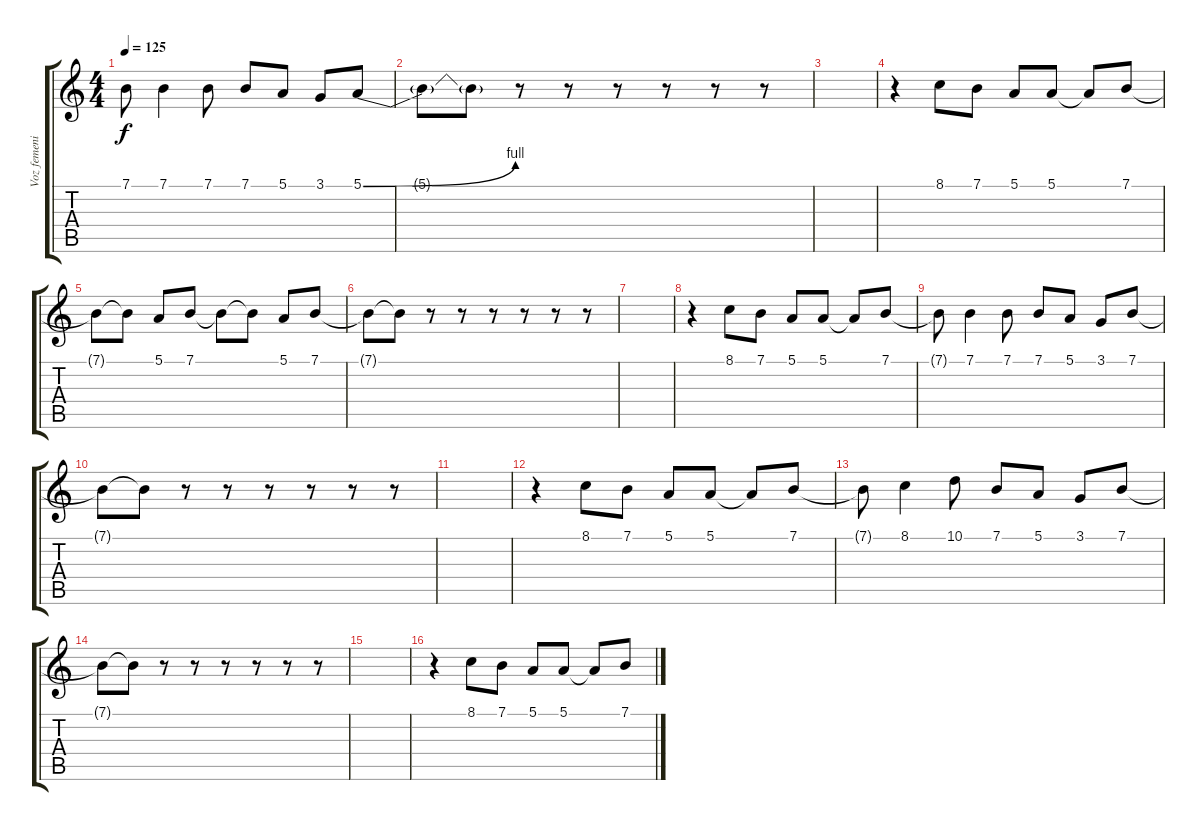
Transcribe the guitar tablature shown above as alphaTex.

\track ("Voz femenina" "Voz femeni") {instrument sopranosax}
\staff {score tabs}
\tuning (E4 B3 G3 D3 A2 E2) {hide}
\ts (4 4)
\tempo 125
\clef g2
\ks c
7.1{t}.8{dy f} 7.1.4 7.1.8 7.1.8 5.1.8 3.1.8 5.1{be (bend 0 0 60 4)}.8 |
5.1{t}.8 5.1{t}.8 r.8 r.8 r.8 r.8 r.8 r.8 |
|
r.4 8.1.8 7.1.8 5.1.8 5.1.8 5.1{t}.8 7.1.8 |
7.1{t}.8 7.1{t}.8 5.1.8 7.1.8 7.1{t}.8 7.1{t}.8 5.1.8 7.1.8 |
7.1{t}.8 7.1{t}.8 r.8 r.8 r.8 r.8 r.8 r.8 |
|
r.4 8.1.8 7.1.8 5.1.8 5.1.8 5.1{t}.8 7.1.8 |
7.1{t}.8 7.1.4 7.1.8 7.1.8 5.1.8 3.1.8 7.1.8 |
7.1{t}.8 7.1{t}.8 r.8 r.8 r.8 r.8 r.8 r.8 |
|
r.4 8.1.8 7.1.8 5.1.8 5.1.8 5.1{t}.8 7.1.8 |
7.1{t}.8 8.1.4 10.1.8 7.1.8 5.1.8 3.1.8 7.1.8 |
7.1{t}.8 7.1{t}.8 r.8 r.8 r.8 r.8 r.8 r.8 |
|
r.4 8.1.8 7.1.8 5.1.8 5.1.8 5.1{t}.8 7.1.8
